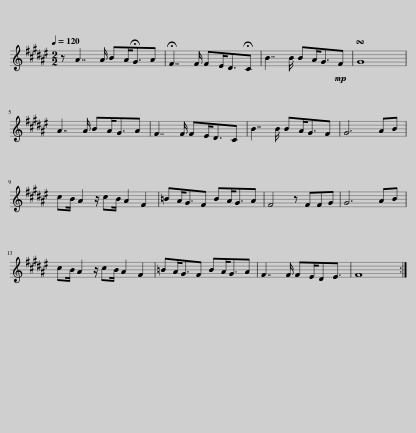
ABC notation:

X:1
L:1/8
Q:1/4=120
M:2/2
I:linebreak $
K:F#
V:1 treble
V:1
 z A7/2 A/ BA<!fermata!GA | !fermata!F7/2 F/ FE<D!fermata!C | B7/2 B/ BA<G!mp!F | !turn!G8 |$ A7/2 A/ BA<GA | %5
 F7/2 F/ FE<DC | B7/2 B/ BA<GF | G6 AB |$ cB/ A2 z/ cB/ A2 F2 | =BA<GF BA<GA | %10
 F4 z FFG | G6 AB |$ cB/ A2 z/ cB/ A2 F2 | =BA<GF BA<GA | F7/2 F/ FE/DE3/2 | %15
 F8 :| %16
